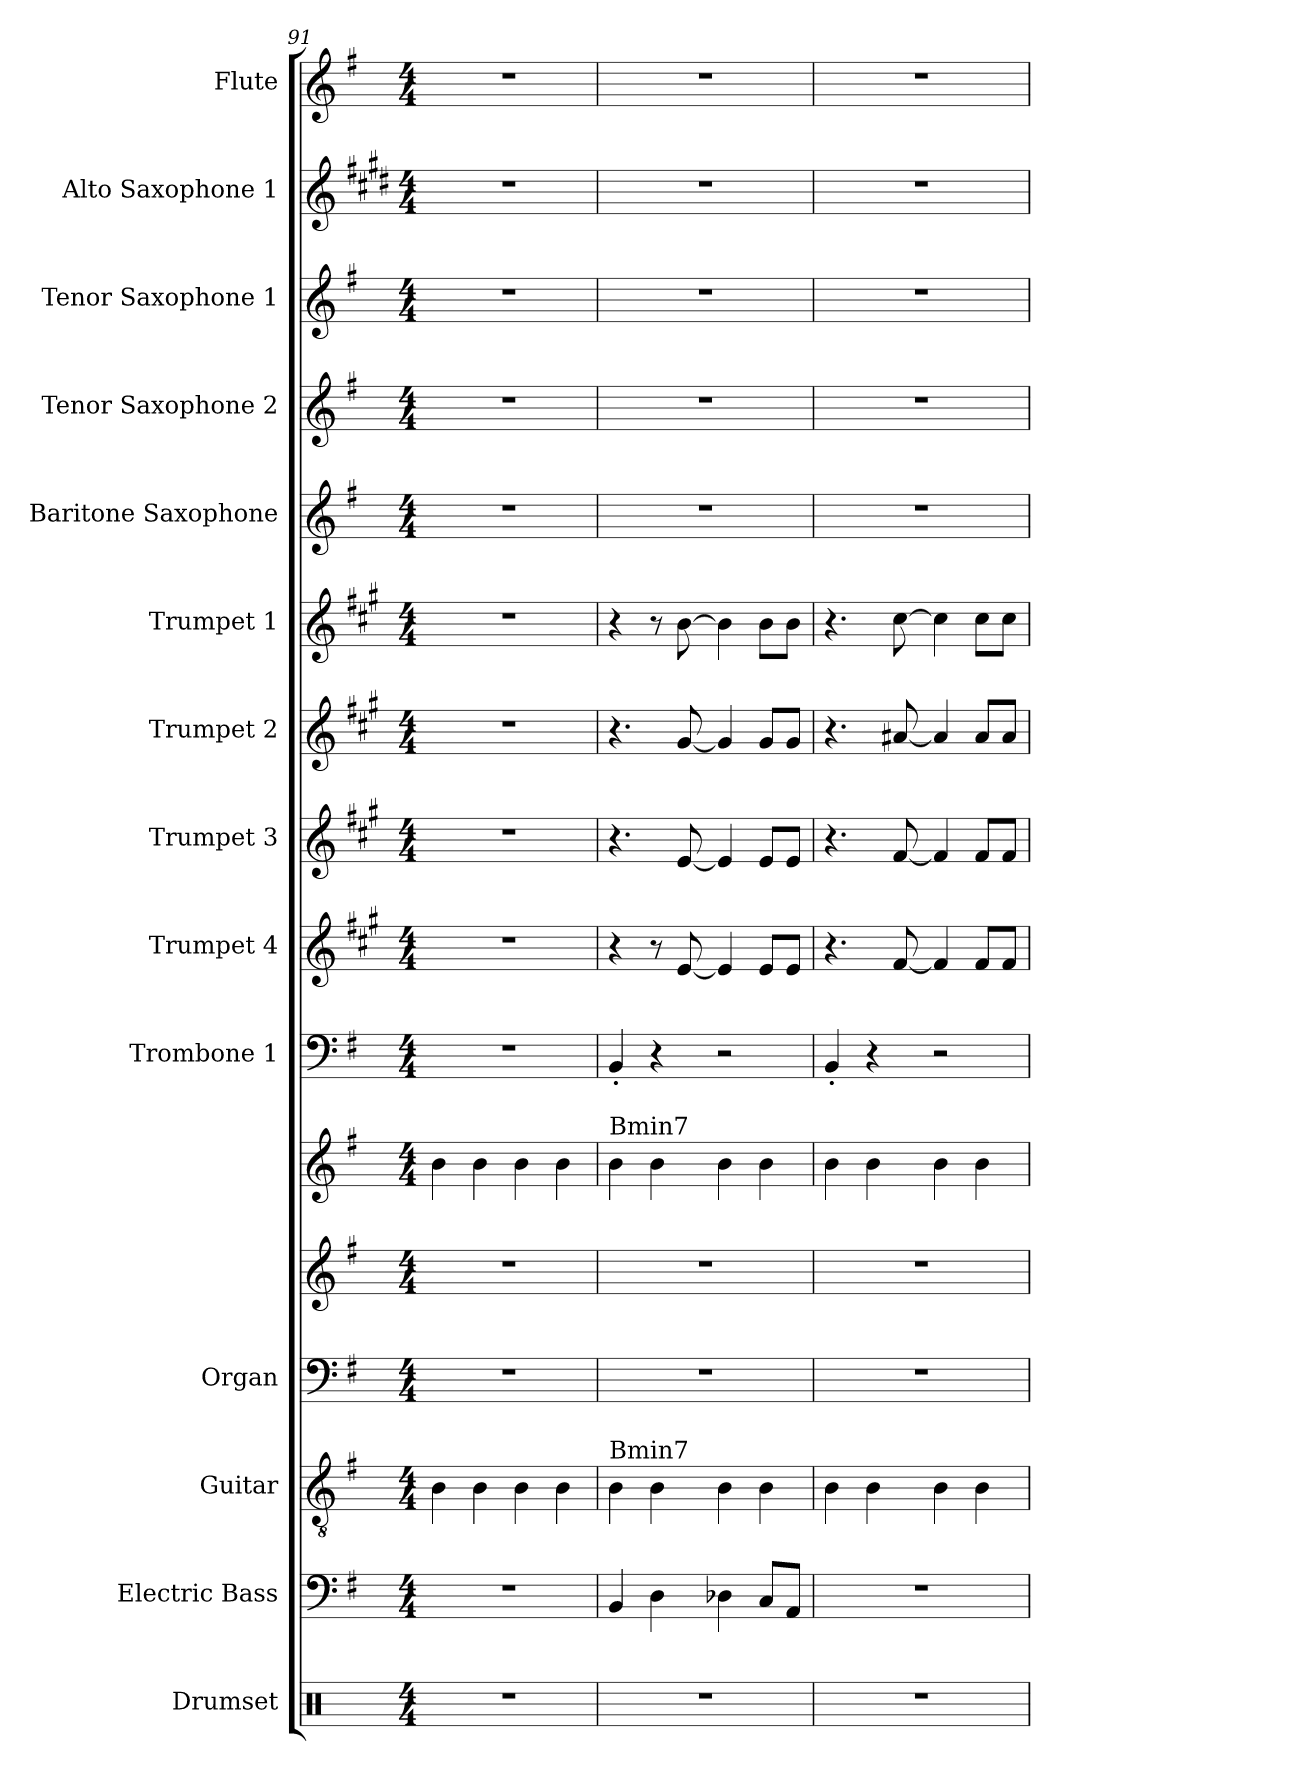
**kern	**kern	**kern	**kern	**kern	**kern	**kern	**kern	**kern	**kern	**kern	**kern	**kern	**kern	**kern	**kern
*part14	*part13	*part12	*part11	*part11	*part11	*part10	*part9	*part8	*part7	*part6	*part5	*part4	*part3	*part2	*part1
*staff16	*staff15	*staff14	*staff13	*staff12	*staff11	*staff10	*staff9	*staff8	*staff7	*staff6	*staff5	*staff4	*staff3	*staff2	*staff1
*I"Drumset	*I"Electric Bass	*I"Guitar	*I"Organ	*	*	*I"Trombone 1	*I"Trumpet 4	*I"Trumpet 3	*I"Trumpet 2	*I"Trumpet 1	*I"Baritone Saxophone	*I"Tenor Saxophone 2	*I"Tenor Saxophone 1	*I"Alto Saxophone 1	*I"Flute
*I'Drs.	*I'El. B.	*	*	*	*	*I'Tbn.	*I'Tpt.	*I'Tpt.	*I'Tpt.	*I'Tpt.	*I'Bar. Sax.	*I'T. Sax.	*I'T. Sax.	*I'A. Sax.	*I'Fl.
*clefX	*clefF4	*clefGv2	*clefF4	*clefG2	*clefG2	*clefF4	*clefG2	*clefG2	*clefG2	*clefG2	*clefG2	*clefG2	*clefG2	*clefG2	*clefG2
*	*ITrd7c12	*	*	*	*	*	*ITrd1c2	*ITrd1c2	*ITrd1c2	*ITrd1c2	*ITrd12c21	*ITrd8c14	*ITrd8c14	*ITrd5c9	*
*k[]	*k[f#]	*k[f#]	*k[f#]	*k[f#]	*k[f#]	*k[f#]	*k[f#]	*k[f#]	*k[f#]	*k[f#]	*k[f#]	*k[f#]	*k[f#]	*k[f#]	*k[f#]
*M4/4	*M4/4	*M4/4	*M4/4	*M4/4	*M4/4	*M4/4	*M4/4	*M4/4	*M4/4	*M4/4	*M4/4	*M4/4	*M4/4	*M4/4	*M4/4
=91	=91	=91	=91	=91	=91	=91	=91	=91	=91	=91	=91	=91	=91	=91	=91
1r	1r	4B	1r	1r	4b	1r	1r	1r	1r	1r	1r	1r	1r	1r	1r
.	.	4B	.	.	4b	.	.	.	.	.	.	.	.	.	.
.	.	4B	.	.	4b	.	.	.	.	.	.	.	.	.	.
.	.	4B	.	.	4b	.	.	.	.	.	.	.	.	.	.
!!LO:PB:g=z
=92	=92	=92	=92	=92	=92	=92	=92	=92	=92	=92	=92	=92	=92	=92	=92
!	!	!	!	!	!LO:TX:a:t=Bmin7	!	!	!	!	!	!	!	!	!	!
!	!	!LO:TX:a:t=Bmin7	!	!	!	!	!	!	!	!	!	!	!	!	!
1r	4BBB/	4B	1r	1r	4b	4BB'/	4r	4.r	4.r	4r	1r	1r	1r	1r	1r
.	4DD\	4B	.	.	4b	4r	8r	.	.	8r	.	.	.	.	.
.	.	.	.	.	.	.	[8d/	[8d/	[8f#/	[8a\	.	.	.	.	.
.	4DD-X\	4B	.	.	4b	2r	4d/]	4d/]	4f#/]	4a\]	.	.	.	.	.
.	8CC/L	4B	.	.	4b	.	8d/L	8d/L	8f#/L	8a\L	.	.	.	.	.
.	8AAA/J	.	.	.	.	.	8d/J	8d/J	8f#/J	8a\J	.	.	.	.	.
=93	=93	=93	=93	=93	=93	=93	=93	=93	=93	=93	=93	=93	=93	=93	=93
1r	1r	4B	1r	1r	4b	4BB'/	4.r	4.r	4.r	4.r	1r	1r	1r	1r	1r
.	.	4B	.	.	4b	4r	.	.	.	.	.	.	.	.	.
.	.	.	.	.	.	.	[8e/	[8e/	[8g#X/	[8b\	.	.	.	.	.
.	.	4B	.	.	4b	2r	4e/]	4e/]	4g#/]	4b\]	.	.	.	.	.
.	.	4B	.	.	4b	.	8e/L	8e/L	8g#/L	8b\L	.	.	.	.	.
.	.	.	.	.	.	.	8e/J	8e/J	8g#/J	8b\J	.	.	.	.	.
=	=	=	=	=	=	=	=	=	=	=	=	=	=	=	=
*-	*-	*-	*-	*-	*-	*-	*-	*-	*-	*-	*-	*-	*-	*-	*-
